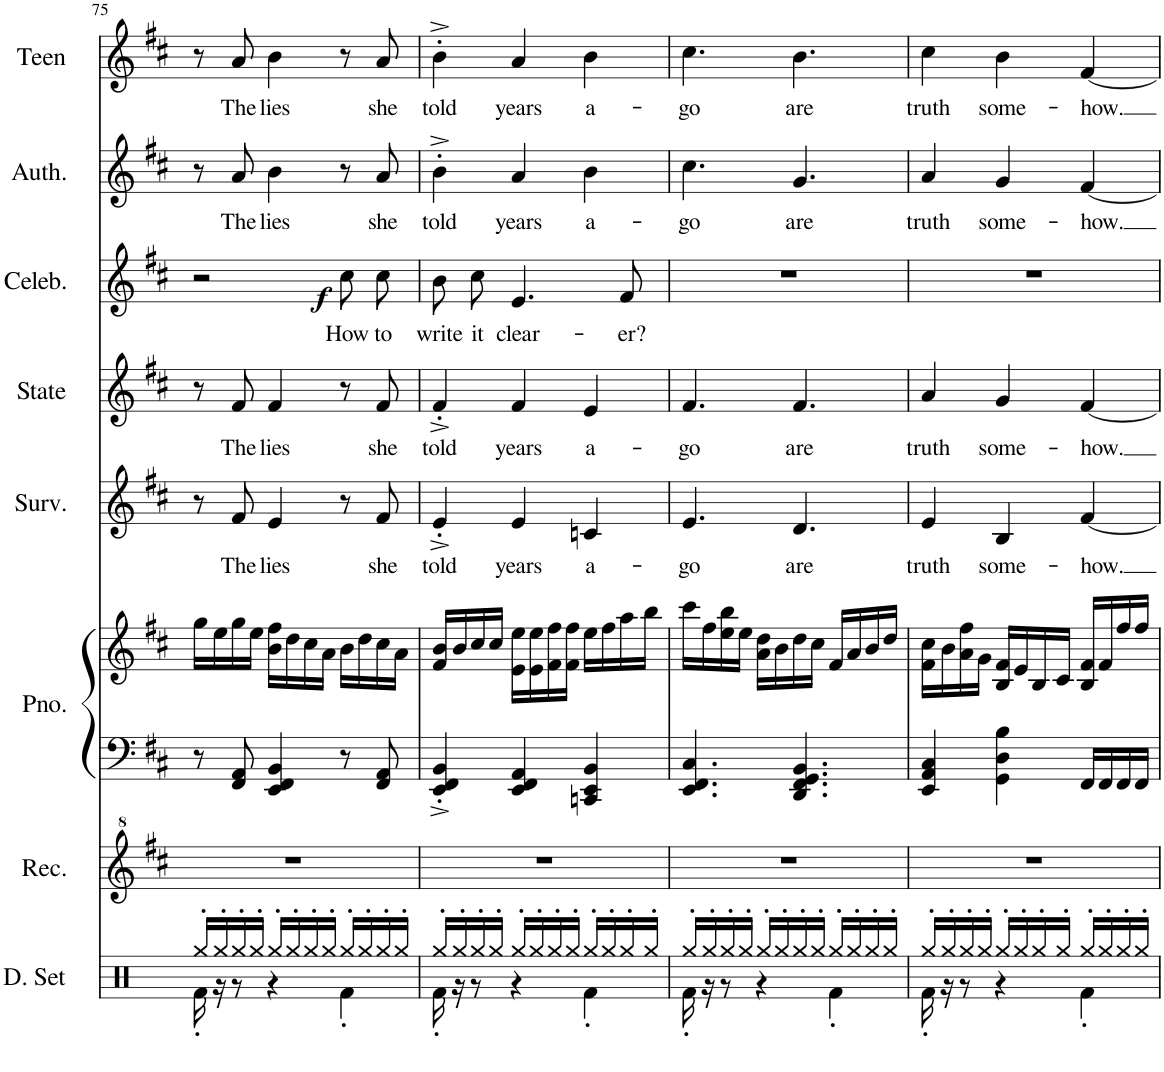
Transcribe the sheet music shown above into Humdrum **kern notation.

**kern	**kern	**kern	**kern	**kern	**text	**kern	**text	**kern	**text	**dynam	**kern	**text	**kern	**text
*part8	*part7	*part6	*part6	*part5	*part5	*part4	*part4	*part3	*part3	*part3	*part2	*part2	*part1	*part1
*staff9	*staff8	*staff7	*staff6	*staff5	*staff5	*staff4	*staff4	*staff3	*staff3	*staff3	*staff2	*staff2	*staff1	*staff1
*I"Drumset	*I"Recorder	*I"Piano	*	*I"Survivor Thea	*	*I"State Artist	*	*I"Celebrity Thea	*	*	*I"Author Thea	*	*I"Teen Thea	*
*I'D. Set	*I'Rec.	*I'Pno.	*	*I'Surv.	*	*I'State	*	*I'Celeb.	*	*	*I'Auth.	*	*I'Teen	*
!!LO:PB:g=z
*clefX	*clefG^2	*clefF4	*clefG2	*clefG2	*	*clefG2	*	*clefG2	*	*	*clefG2	*	*clefG2	*
*	*	*	*	*	*	*ITrd1c2	*	*	*	*	*	*	*	*
*k[f#]	*k[f#c#]	*k[f#c#]	*k[f#c#]	*k[f#c#]	*	*k[f#c#]	*	*k[f#c#]	*	*	*k[f#c#]	*	*k[f#c#]	*
*M3/4	*M3/4	*M3/4	*M3/4	*M3/4	*	*M3/4	*	*M3/4	*	*	*M3/4	*	*M3/4	*
=75	=75	=75	=75	=75	=75	=75	=75	=75	=75	=75	=75	=75	=75	=75
*^	*	*	*	*	*	*	*	*	*	*	*	*	*	*
16Rgg'/LL	16Rf'\	2.r	8r	16gg\LL	8r	.	8r	.	2r	.	.	8r	.	8r	.
16Rgg'/	16r	.	.	16ee\	.	.	.	.	.	.	.	.	.	.	.
!	!	!	!	!	!	!LO:LY:b	!	!LO:LY:b	!	!	!	!	!LO:LY:b	!	!LO:LY:b
16Rgg'/	8r	.	8FF#/ 8AA/	16gg\	8f#/	The	8f#/	The	.	.	.	8a/	The	8a/	The
16Rgg'/JJ	.	.	.	16ee\JJ	.	.	.	.	.	.	.	.	.	.	.
!	!	!	!	!	!	!LO:LY:b	!	!LO:LY:b	!	!	!	!	!LO:LY:b	!	!LO:LY:b
16Rgg'/LL	4r	.	4EE/ 4FF#/ 4BB/	16b\ 16ff#\LL	4e/	lies	4f#/	lies	.	.	.	4b\	lies	4b\	lies
16Rgg'/	.	.	.	16dd\	.	.	.	.	.	.	.	.	.	.	.
16Rgg'/	.	.	.	16cc#\	.	.	.	.	.	.	.	.	.	.	.
16Rgg'/JJ	.	.	.	16a\JJ	.	.	.	.	.	.	.	.	.	.	.
!	!	!	!	!	!	!	!	!	!	!LO:LY:b	!LO:DY:b	!	!	!	!
16Rgg'/LL	4Rf'\	.	8r	16b\LL	8r	.	8r	.	8cc#\L	How	f	8r	.	8r	.
16Rgg'/	.	.	.	16dd\	.	.	.	.	.	.	.	.	.	.	.
!	!	!	!	!	!	!LO:LY:b	!	!LO:LY:b	!	!LO:LY:b	!	!	!LO:LY:b	!	!LO:LY:b
16Rgg'/	.	.	8FF#/ 8AA/	16cc#\	8f#/	she	8f#/	she	8cc#\J	to	.	8a/	she	8a/	she
16Rgg'/JJ	.	.	.	16a\JJ	.	.	.	.	.	.	.	.	.	.	.
=76	=76	=76	=76	=76	=76	=76	=76	=76	=76	=76	=76	=76	=76	=76	=76
!	!	!	!	!	!	!LO:LY:b	!	!LO:LY:b	!	!LO:LY:b	!	!	!LO:LY:b	!	!LO:LY:b
16Rgg'/LL	16Rf'\	2.r	4EE/'^ 4FF#/'^ 4BB/'^	16f#/ 16b/LL	4e'^/	told	4f#'^/	told	8b\L	write	.	4b'^\	told	4b'^\	told
16Rgg'/	16r	.	.	16b/	.	.	.	.	.	.	.	.	.	.	.
!	!	!	!	!	!	!	!	!	!	!LO:LY:b	!	!	!	!	!
16Rgg'/	8r	.	.	16cc#/	.	.	.	.	8cc#\J	it	.	.	.	.	.
16Rgg'/JJ	.	.	.	16cc#/JJ	.	.	.	.	.	.	.	.	.	.	.
!	!	!	!	!	!	!LO:LY:b	!	!LO:LY:b	!	!LO:LY:b	!	!	!LO:LY:b	!	!LO:LY:b
16Rgg'/LL	4r	.	4EE/ 4FF#/ 4AA/	16e\ 16ee\LL	4e/	years	4f#/	years	4.e/	clear-	.	4a/	years	4a/	years
16Rgg'/	.	.	.	16e\ 16ee\	.	.	.	.	.	.	.	.	.	.	.
16Rgg'/	.	.	.	16f#\ 16ff#\	.	.	.	.	.	.	.	.	.	.	.
16Rgg'/JJ	.	.	.	16f#\ 16ff#\JJ	.	.	.	.	.	.	.	.	.	.	.
!	!	!	!	!	!	!LO:LY:b	!	!LO:LY:b	!	!	!	!	!LO:LY:b	!	!LO:LY:b
16Rgg'/LL	4Rf'\	.	4CCn/ 4EE/ 4BB/	16ee\LL	4cn/	a-	4e/	a-	.	.	.	4b\	a-	4b\	a-
16Rgg'/	.	.	.	16ff#\	.	.	.	.	.	.	.	.	.	.	.
!	!	!	!	!	!	!	!	!	!	!LO:LY:b	!	!	!	!	!
16Rgg'/	.	.	.	16aa\	.	.	.	.	8f#/	-er?	.	.	.	.	.
16Rgg'/JJ	.	.	.	16bb\JJ	.	.	.	.	.	.	.	.	.	.	.
=77	=77	=77	=77	=77	=77	=77	=77	=77	=77	=77	=77	=77	=77	=77	=77
!	!	!	!	!	!	!LO:LY:b	!	!LO:LY:b	!	!	!	!	!LO:LY:b	!	!LO:LY:b
16Rgg'/LL	16Rf'\	2.r	4.EE/ 4.FF#/ 4.C#/	16ccc#\LL	4.e/	go	4.f#/	go	2.r	.	.	4.cc#\	go	4.cc#\	go
16Rgg'/	16r	.	.	16ff#\	.	.	.	.	.	.	.	.	.	.	.
16Rgg'/	8r	.	.	16ee\ 16bb\	.	.	.	.	.	.	.	.	.	.	.
16Rgg'/JJ	.	.	.	16ee\JJ	.	.	.	.	.	.	.	.	.	.	.
16Rgg'/LL	4r	.	.	16a\ 16dd\LL	.	.	.	.	.	.	.	.	.	.	.
16Rgg'/	.	.	.	16b\	.	.	.	.	.	.	.	.	.	.	.
!	!	!	!	!	!	!LO:LY:b	!	!LO:LY:b	!	!	!	!	!LO:LY:b	!	!LO:LY:b
16Rgg'/	.	.	4.DD/ 4.FF#/ 4.GG/ 4.BB/	16dd\	4.d/	are	4.f#/	are	.	.	.	4.g/	are	4.b\	are
16Rgg'/JJ	.	.	.	16cc#\JJ	.	.	.	.	.	.	.	.	.	.	.
16Rgg'/LL	4Rf'\	.	.	16f#/LL	.	.	.	.	.	.	.	.	.	.	.
16Rgg'/	.	.	.	16a/	.	.	.	.	.	.	.	.	.	.	.
16Rgg'/	.	.	.	16b/	.	.	.	.	.	.	.	.	.	.	.
16Rgg'/JJ	.	.	.	16dd/JJ	.	.	.	.	.	.	.	.	.	.	.
=78	=78	=78	=78	=78	=78	=78	=78	=78	=78	=78	=78	=78	=78	=78	=78
!	!	!	!	!	!	!LO:LY:b	!	!LO:LY:b	!	!	!	!	!LO:LY:b	!	!LO:LY:b
16Rgg'/LL	16Rf'\	2.r	4EE/ 4AA/ 4C#/	16f#\ 16cc#\LL	4e/	truth	4a/	truth	2.r	.	.	4a/	truth	4cc#\	truth
16Rgg'/	16r	.	.	16b\	.	.	.	.	.	.	.	.	.	.	.
16Rgg'/	8r	.	.	16a\ 16ff#\	.	.	.	.	.	.	.	.	.	.	.
16Rgg'/JJ	.	.	.	16g\JJ	.	.	.	.	.	.	.	.	.	.	.
!	!	!	!	!	!	!LO:LY:b	!	!LO:LY:b	!	!	!	!	!LO:LY:b	!	!LO:LY:b
16Rgg'/LL	4r	.	4GG\ 4D\ 4B\	16B/ 16f#/LL	4B/	some-	4g/	some-	.	.	.	4g/	some-	4b\	some-
16Rgg'/	.	.	.	16e/	.	.	.	.	.	.	.	.	.	.	.
16Rgg'/	.	.	.	16B/	.	.	.	.	.	.	.	.	.	.	.
16Rgg'/JJ	.	.	.	16c#/JJ	.	.	.	.	.	.	.	.	.	.	.
!	!	!	!	!	!	!LO:LY:b	!	!LO:LY:b	!	!	!	!	!LO:LY:b	!	!LO:LY:b
16Rgg'/LL	4Rf'\	.	16FF#/LL	16B/ 16f#/LL	[4f#/	-how.	[4f#/	-how.	.	.	.	[4f#/	-how.	[4f#/	-how.
16Rgg'/	.	.	16FF#/	16f#/	.	.	.	.	.	.	.	.	.	.	.
16Rgg'/	.	.	16FF#/	16ff#/	.	.	.	.	.	.	.	.	.	.	.
16Rgg'/JJ	.	.	16FF#/JJ	16ff#/JJ	.	.	.	.	.	.	.	.	.	.	.
*v	*v	*	*	*	*	*	*	*	*	*	*	*	*	*	*
=	=	=	=	=	=	=	=	=	=	=	=	=	=	=
*-	*-	*-	*-	*-	*-	*-	*-	*-	*-	*-	*-	*-	*-	*-
